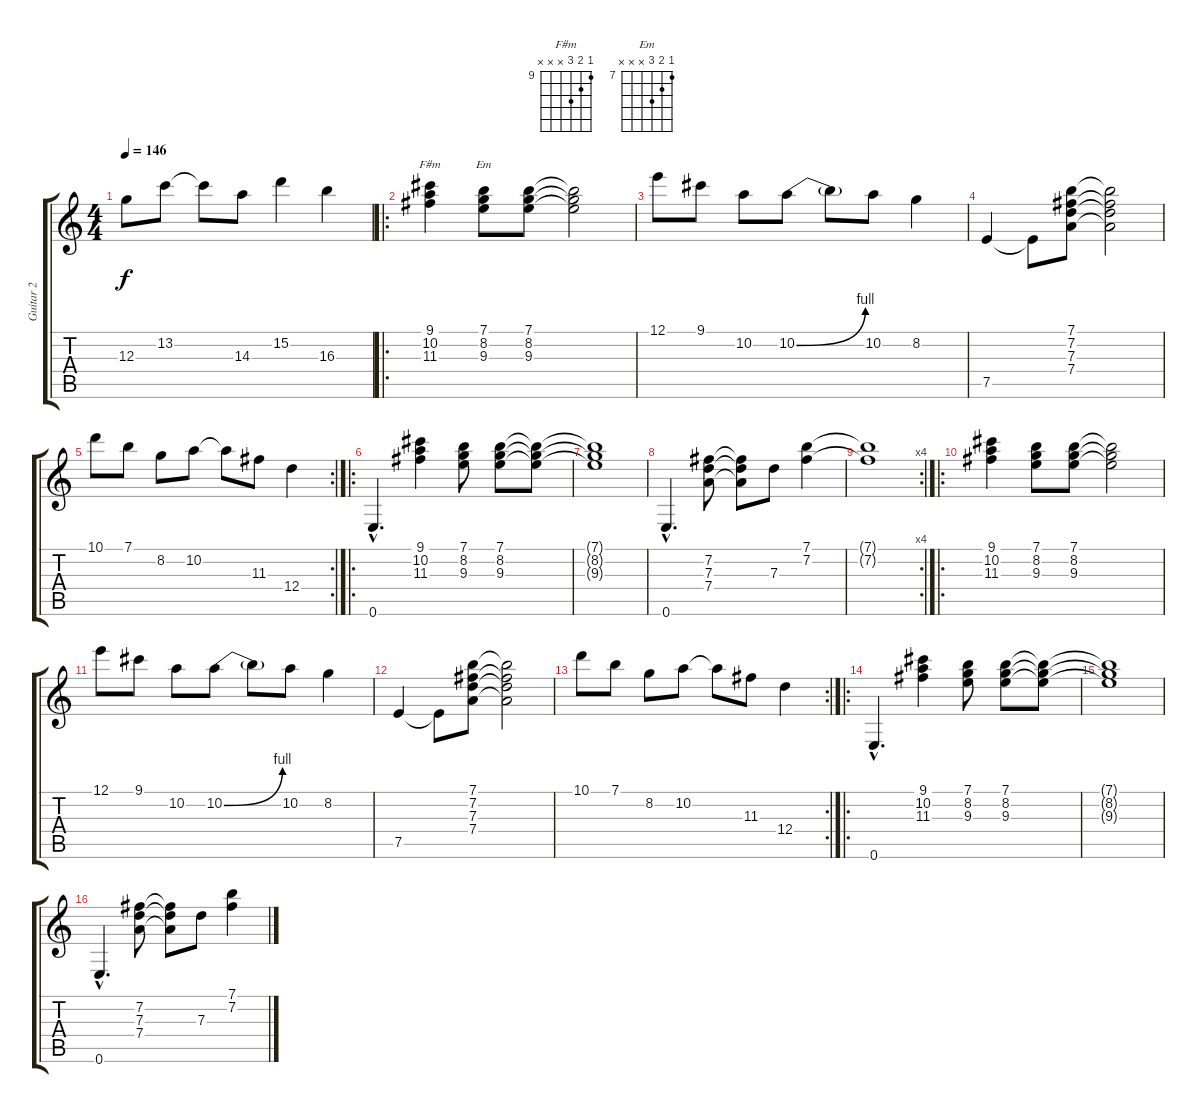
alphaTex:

\track ("Guitar 2" "Guitar 2") {instrument overdrivenguitar}
\staff {score tabs}
\tuning (E4 B3 G3 D3 A2 E2) {hide}
\chord ("F#m" 9 10 11 x x x) {firstfret 9}
\chord ("Em" 7 8 9 x x x) {firstfret 7}
\ts (4 4)
\tempo 146
\clef g2
\ks c
12.3.8{dy f} 13.2.8 13.2{t}.8 14.3.8 15.2.4 16.3.4 |
\ro
(9.1 10.2 11.3).4{ch "F#m"} (7.1 8.2 9.3).8{ch "Em"} (7.1 8.2 9.3).8 (7.1{t} 8.2{t} 9.3{t}).2 |
12.1.8 9.1.8 10.2.8 10.2{be (bend 0 0 60 4)}.8 10.2{t}.8 10.2.8 8.2.4 |
7.5.4 7.5{t}.8 (7.1 7.2 7.3 7.4).8 (7.1{t} 7.2{t} 7.3{t} 7.4{t}).2 |
\rc 2
10.1.8 7.1.8 8.2.8 10.2.8 10.2{t}.8 11.3.8 12.4.4 |
\ro
0.6{hac}.4{d} (9.1 10.2 11.3).4 (7.1 8.2 9.3).8 (7.1 8.2 9.3).8 (7.1{t} 8.2{t} 9.3{t}).8 |
(7.1{t} 8.2{t} 9.3{t}).1 |
0.6{hac}.4{d} (7.2 7.3 7.4).8 (7.2{t} 7.3{t} 7.4{t}).8 7.3.8 (7.1 7.2).4 |
\rc 4
(7.1{t} 7.2{t}).1 |
\ro
(9.1 10.2 11.3).4 (7.1 8.2 9.3).8 (7.1 8.2 9.3).8 (7.1{t} 8.2{t} 9.3{t}).2 |
12.1.8 9.1.8 10.2.8 10.2{be (bend 0 0 60 4)}.8 10.2{t}.8 10.2.8 8.2.4 |
7.5.4 7.5{t}.8 (7.1 7.2 7.3 7.4).8 (7.1{t} 7.2{t} 7.3{t} 7.4{t}).2 |
\rc 2
10.1.8 7.1.8 8.2.8 10.2.8 10.2{t}.8 11.3.8 12.4.4 |
\ro
0.6{hac}.4{d} (9.1 10.2 11.3).4 (7.1 8.2 9.3).8 (7.1 8.2 9.3).8 (7.1{t} 8.2{t} 9.3{t}).8 |
(7.1{t} 8.2{t} 9.3{t}).1 |
0.6{hac}.4{d} (7.2 7.3 7.4).8 (7.2{t} 7.3{t} 7.4{t}).8 7.3.8 (7.1 7.2).4
